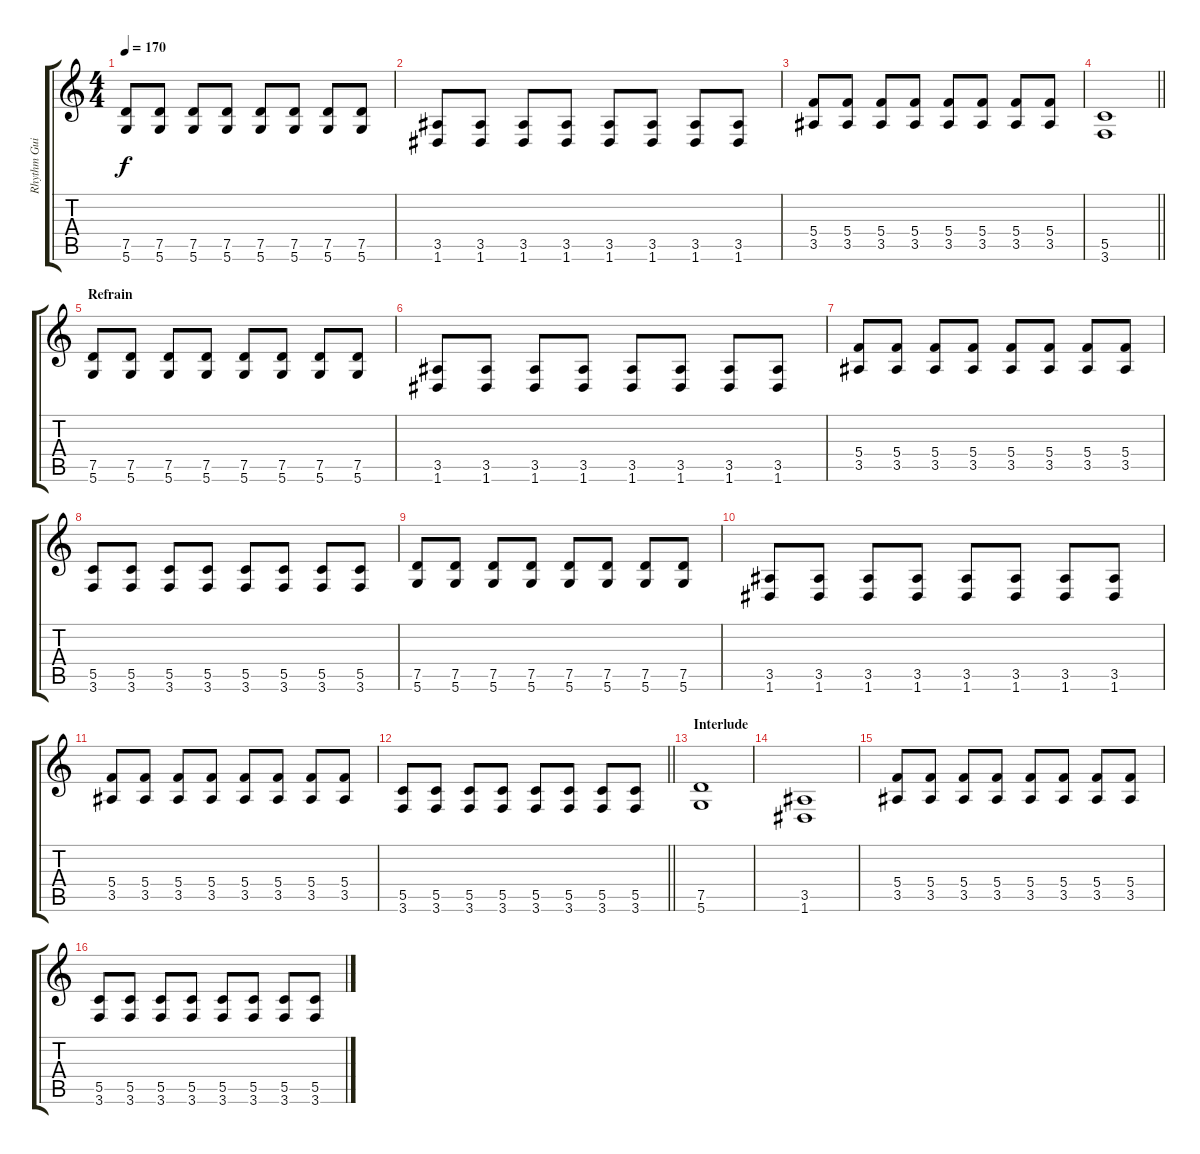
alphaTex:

\track ("Rhythm Guitar" "Rhythm Gui") {instrument distortionguitar}
\staff {score tabs}
\tuning (D4 A3 F3 C3 G2 D2) {hide}
\ts (4 4)
\tempo 170
\clef g2
\ks c
(7.5 5.6).8{dy f} (7.5 5.6).8 (7.5 5.6).8 (7.5 5.6).8 (7.5 5.6).8 (7.5 5.6).8 (7.5 5.6).8 (7.5 5.6).8 |
(3.5 1.6).8 (3.5 1.6).8 (3.5 1.6).8 (3.5 1.6).8 (3.5 1.6).8 (3.5 1.6).8 (3.5 1.6).8 (3.5 1.6).8 |
(5.4 3.5).8 (5.4 3.5).8 (5.4 3.5).8 (5.4 3.5).8 (5.4 3.5).8 (5.4 3.5).8 (5.4 3.5).8 (5.4 3.5).8 |
\barLineRight lightlight
(5.5 3.6).1 |
\section ("" "Refrain")
(7.5 5.6).8 (7.5 5.6).8 (7.5 5.6).8 (7.5 5.6).8 (7.5 5.6).8 (7.5 5.6).8 (7.5 5.6).8 (7.5 5.6).8 |
(3.5 1.6).8 (3.5 1.6).8 (3.5 1.6).8 (3.5 1.6).8 (3.5 1.6).8 (3.5 1.6).8 (3.5 1.6).8 (3.5 1.6).8 |
(5.4 3.5).8 (5.4 3.5).8 (5.4 3.5).8 (5.4 3.5).8 (5.4 3.5).8 (5.4 3.5).8 (5.4 3.5).8 (5.4 3.5).8 |
(5.5 3.6).8 (5.5 3.6).8 (5.5 3.6).8 (5.5 3.6).8 (5.5 3.6).8 (5.5 3.6).8 (5.5 3.6).8 (5.5 3.6).8 |
(7.5 5.6).8 (7.5 5.6).8 (7.5 5.6).8 (7.5 5.6).8 (7.5 5.6).8 (7.5 5.6).8 (7.5 5.6).8 (7.5 5.6).8 |
(3.5 1.6).8 (3.5 1.6).8 (3.5 1.6).8 (3.5 1.6).8 (3.5 1.6).8 (3.5 1.6).8 (3.5 1.6).8 (3.5 1.6).8 |
(5.4 3.5).8 (5.4 3.5).8 (5.4 3.5).8 (5.4 3.5).8 (5.4 3.5).8 (5.4 3.5).8 (5.4 3.5).8 (5.4 3.5).8 |
\barLineRight lightlight
(5.5 3.6).8 (5.5 3.6).8 (5.5 3.6).8 (5.5 3.6).8 (5.5 3.6).8 (5.5 3.6).8 (5.5 3.6).8 (5.5 3.6).8 |
\section ("" "Interlude")
(7.5 5.6).1 |
(3.5 1.6).1 |
(5.4 3.5).8 (5.4 3.5).8 (5.4 3.5).8 (5.4 3.5).8 (5.4 3.5).8 (5.4 3.5).8 (5.4 3.5).8 (5.4 3.5).8 |
(5.5 3.6).8 (5.5 3.6).8 (5.5 3.6).8 (5.5 3.6).8 (5.5 3.6).8 (5.5 3.6).8 (5.5 3.6).8 (5.5 3.6).8
